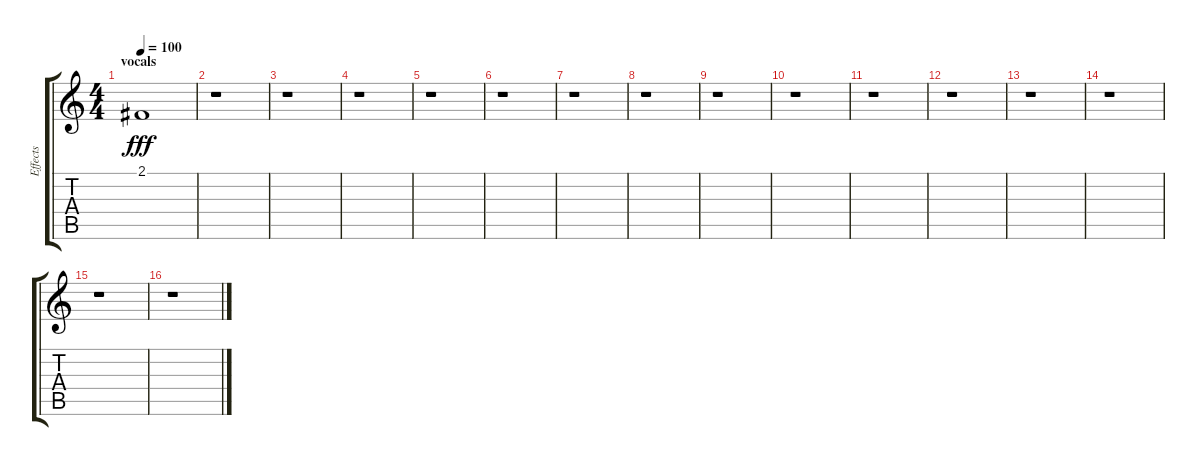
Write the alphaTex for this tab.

\track ("Effects" "Effects") {instrument gunshot}
\staff {score tabs}
\tuning (E4 B3 G3 D3 A2 E2) {hide}
\ts (4 4)
\section ("" "vocals")
\tempo 100
\clef g2
\ks c
2.1{t}.1{dy fff} |
r.1 |
r.1 |
r.1 |
r.1 |
r.1 |
r.1 |
r.1 |
r.1 |
r.1 |
r.1 |
r.1 |
r.1 |
r.1 |
r.1 |
r.1
